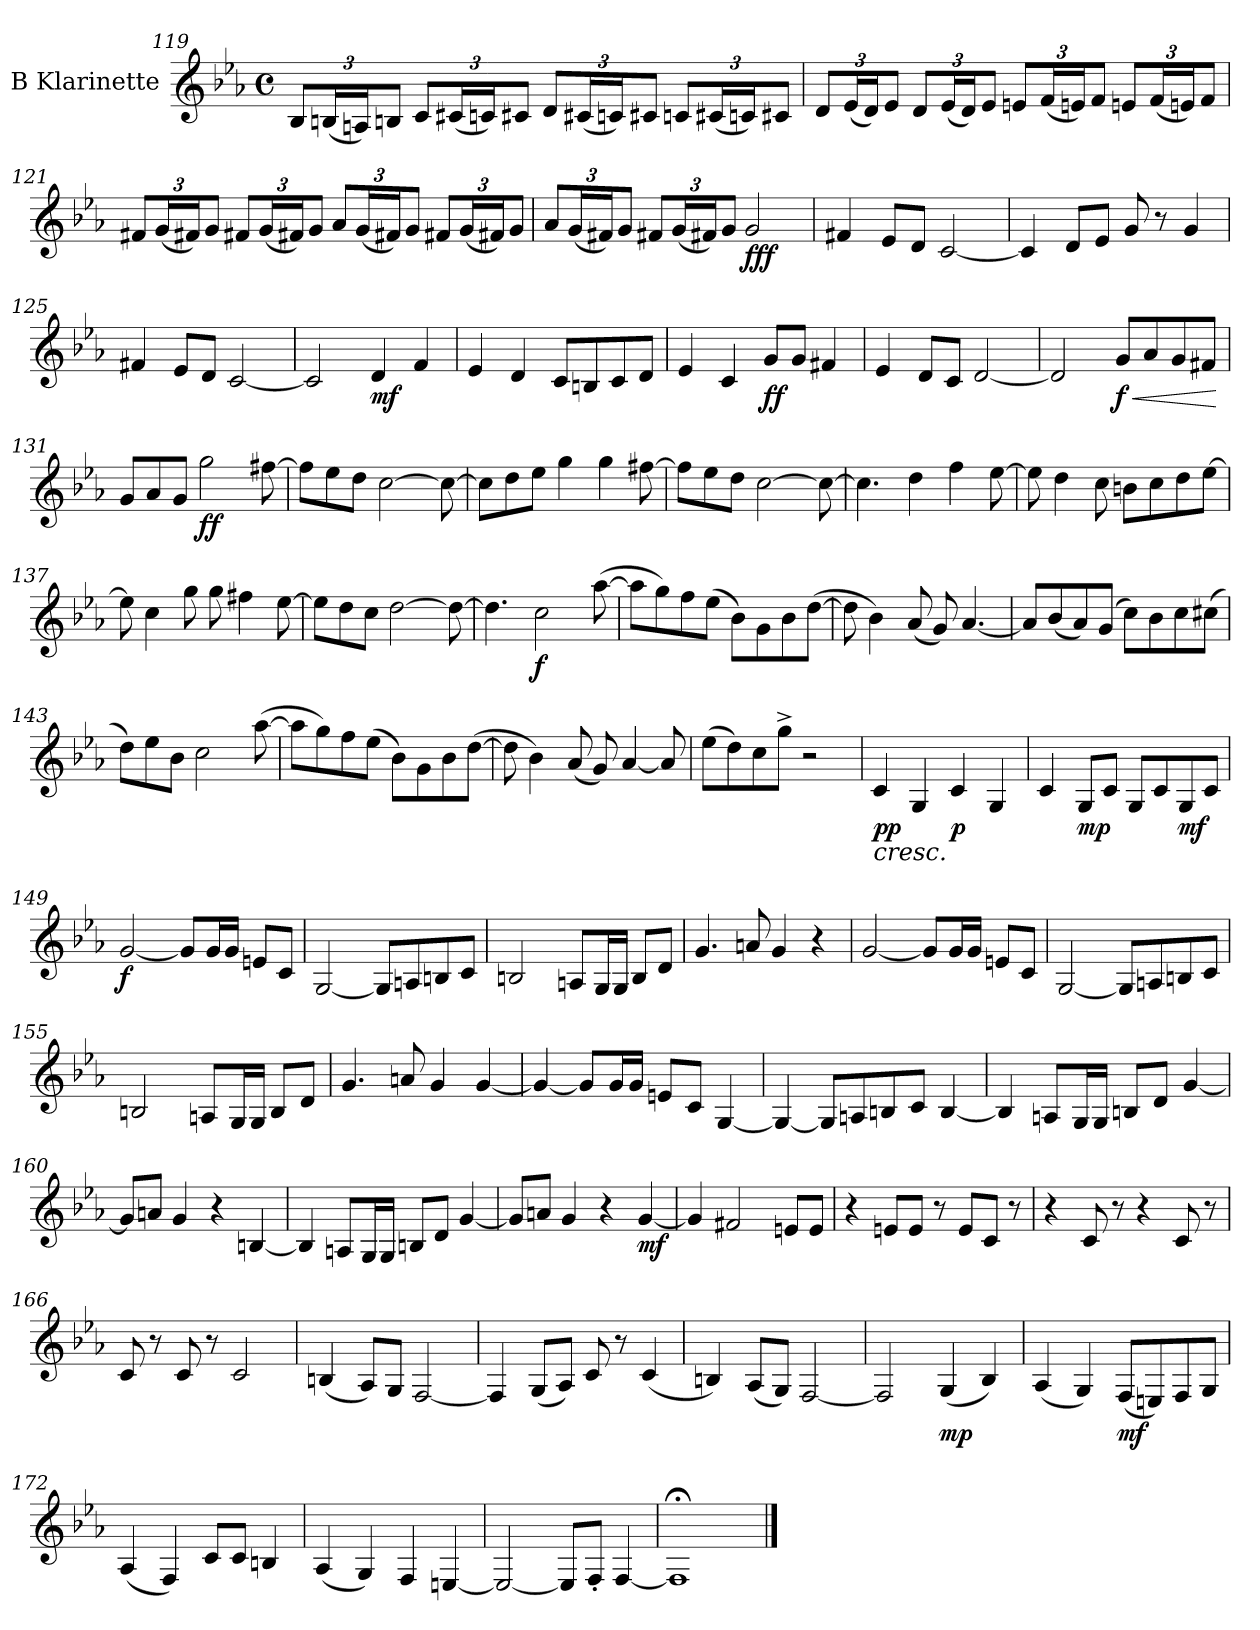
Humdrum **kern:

**kern	**dynam
*part1	*part1
*staff1	*staff1
*I"B Klarinette	*
*I'B Kl.	*
!!LO:LB:g=z
*clefG2	*
*ITrd1c2	*
*k[b-e-a-d-g-]	*
*M4/4	*
*met(c)	*
*Xbrackettup	*
=119	=119
12A-/L	.
(24An/L	.
24Gn/J)	.
12An/J	.
12B-/L	.
(24Bn/L	.
24B-X/J)	.
12Bn/J	.
12c/L	.
(24Bn/L	.
24B-X/J)	.
12Bn/J	.
12B-X/L	.
(24Bn/L	.
24B-X/J)	.
12Bn/J	.
!!LO:LB:g=z
=120	=120
12c/L	.
(24d-i/L	.
24c/J)	.
12d-i/J	.
12c/L	.
(24d-i/L	.
24c/J)	.
12d-i/J	.
12dn/L	.
(24e-/L	.
24dn/J)	.
12e-/J	.
12dn/L	.
(24e-/L	.
24dn/J)	.
12e-/J	.
!!LO:LB:g=z
=121	=121
12en/L	.
(24f/L	.
24en/J)	.
12f/J	.
12en/L	.
(24f/L	.
24en/J)	.
12f/J	.
12g-i/L	.
(24f/L	.
24en/J)	.
12f/J	.
12en/L	.
(24f/L	.
24en/J)	.
12f/J	.
!!LO:LB:g=z
=122	=122
12g-i/L	.
(24f/L	.
24en/J)	.
12f/J	.
12en/L	.
(24f/L	.
24en/J)	.
12f/J	.
*MM117	*
!	!LO:DY:b
2f/	fff
=123	=123
4en/	.
8d-/L	.
8c/J	.
[2B-/	.
=124	=124
4B-/]	.
8c/L	.
8d-/J	.
8f/	.
8r	.
4f/	.
!!LO:LB:g=z
=125	=125
4en/	.
8d-/L	.
8c/J	.
[2B-/	.
=126	=126
2B-/]	.
!	!LO:DY:b
4c/	mf
4e-/	.
=127	=127
4d-/	.
4c/	.
8B-/L	.
8An/	.
8B-/	.
8c/J	.
=128	=128
4d-/	.
4B-/	.
!	!LO:DY:b
8f/L	ff
8f/J	.
4en/	.
=129	=129
4d-/	.
8c/L	.
8B-/J	.
[2c/	.
=130	=130
2c/]	.
!	!LO:HP:b
!	!LO:DY:n=1:b
8f/L	< f
8g-/	.
8f/	.
8en/J	.
.	[
=131	=131
8f/L	.
8g-/	.
8f/J	.
!	!LO:DY:b
2ff\	ff
[8een\	.
!!LO:LB:g=z
=132	=132
8ee\L]	.
8dd-\	.
8cc\J	.
[2b-\	.
8b-\_	.
=133	=133
8b-\L]	.
8cc\	.
8dd-\J	.
4ff\	.
4ff\	.
[8een\	.
=134	=134
8ee\L]	.
8dd-\	.
8cc\J	.
[2b-\	.
8b-\_	.
=135	=135
4.b-\]	.
4cc\	.
4ee-\	.
[8dd-\	.
=136	=136
8dd-\]	.
4cc\	.
8b-\	.
8an\L	.
8b-\	.
8cc\	.
[8dd-\J	.
=137	=137
8dd-\]	.
4b-\	.
8ff\	.
8ff\	.
4een\	.
[8dd-\	.
!!LO:PB:g=z
=138	=138
8dd-\L]	.
8cc\	.
8b-\J	.
[2cc\	.
8cc\_	.
=139	=139
4.cc\]	.
!	!LO:DY:b
2b-\	f
([8gg-\	.
=140	=140
8gg-\L]	.
8ff\)	.
8ee-\	.
(8dd-\J	.
8a-\L)	.
8f\	.
8a-\	.
([8cc\J	.
=141	=141
8cc\]	.
4a-\)	.
(8g-/	.
8f/)	.
[4.g-/	.
=142	=142
8g-/L]	.
(8a-/	.
8g-/)	.
(8f/J	.
8b-\L)	.
8a-\	.
8b-\	.
(8bn\J	.
=143	=143
8cc\L)	.
8dd-\	.
8a-\J	.
2b-\	.
([8gg-\	.
!!LO:LB:g=z
=144	=144
8gg-\L]	.
8ff\)	.
8ee-\	.
(8dd-\J	.
8a-\L)	.
8f\	.
8a-\	.
([8cc\J	.
=145	=145
8cc\]	.
4a-\)	.
(8g-/	.
8f/)	.
[4g-/	.
8g-/]	.
=146	=146
(8dd-\L	.
8cc\)	.
8b-\	.
8ff^\J	.
2r	.
=147	=147
!	!LO:HP:b
!	!LO:DY:n=1:b
4B-/	< pp
4F/	.
!	!LO:DY:n=2:b
4B-/	p
4F/	.
.	[
=148	=148
4B-/	.
!	!LO:DY:b
8F/L	mp
8B-/J	.
8F/L	.
8B-/	.
!	!LO:DY:b
8F/	mf
8B-/J	.
!!LO:LB:g=z
=149	=149
*MM92	*
!	!LO:DY:b
[2f/	f
8f/L]	.
16f/L	.
16f/JJ	.
8dn/L	.
8B-/J	.
=150	=150
[2F/	.
8F/L]	.
8Gn/	.
8An/	.
8B-/J	.
=151	=151
2An/	.
8Gn/L	.
16F/L	.
16F/JJ	.
8A/L	.
8c/J	.
=152	=152
4.f/	.
8gn/	.
4f/	.
4r	.
=153	=153
[2f/	.
8f/L]	.
16f/L	.
16f/JJ	.
8dn/L	.
8B-/J	.
!!LO:LB:g=z
=154	=154
[2F/	.
8F/L]	.
8Gn/	.
8An/	.
8B-/J	.
=155	=155
2An/	.
8Gn/L	.
16F/L	.
16F/JJ	.
8A/L	.
8c/J	.
=156	=156
4.f/	.
8gn/	.
4f/	.
[4f/	.
=157	=157
4f/_	.
8f/L]	.
16f/L	.
16f/JJ	.
8dn/L	.
8B-/J	.
[4F/	.
=158	=158
4F/_	.
8F/L]	.
8Gn/	.
8An/	.
8B-/J	.
[4A/	.
!!LO:LB:g=z
=159	=159
4A/]	.
8Gn/L	.
16F/L	.
16F/JJ	.
8An/L	.
8c/J	.
[4f/	.
=160	=160
8f/L]	.
8gn/J	.
4f/	.
4r	.
[4An/	.
=161	=161
4A/]	.
8Gn/L	.
16F/L	.
16F/JJ	.
8An/L	.
8c/J	.
[4f/	.
=162	=162
8f/L]	.
8gn/J	.
4f/	.
4r	.
!	!LO:DY:b
[4f/	mf
=163	=163
4f/]	.
2en/	.
*MM117	*
8dn/L	.
8d/J	.
!!LO:LB:g=z
=164	=164
4r	.
8dn/L	.
8d/J	.
8r	.
8d/L	.
8B-/J	.
8r	.
=165	=165
4r	.
8B-/	.
8r	.
4r	.
8B-/	.
8r	.
=166	=166
8B-/	.
8r	.
8B-/	.
8r	.
*MM82	*
2B-/	.
=167	=167
(4An/	.
8G-/L)	.
8F/J	.
[2E-/	.
=168	=168
4E-/]	.
(8F/L	.
8G-/J)	.
8B-/	.
8r	.
(4B-/	.
=169	=169
4An/)	.
(8G-/L	.
8F/J)	.
[2E-/	.
!!LO:LB:g=z
=170	=170
2E-/]	.
!	!LO:DY:b
(4F/	mp
4A-/)	.
=171	=171
(4G-/	.
4F/)	.
!	!LO:DY:b
(8E-/L	mf
8Dn/)	.
8E-/	.
8F/J	.
=172	=172
(4G-/	.
4E-/)	.
8B-/L	.
8B-/J	.
4An/	.
=173	=173
(4G-/	.
4F/)	.
4E-/	.
[4Dn/	.
=174	=174
2D/_	.
8D/L]	.
8E-'/J	.
[4E-/	.
=175	=175
1E-;<]	.
==	==
*-	*-
